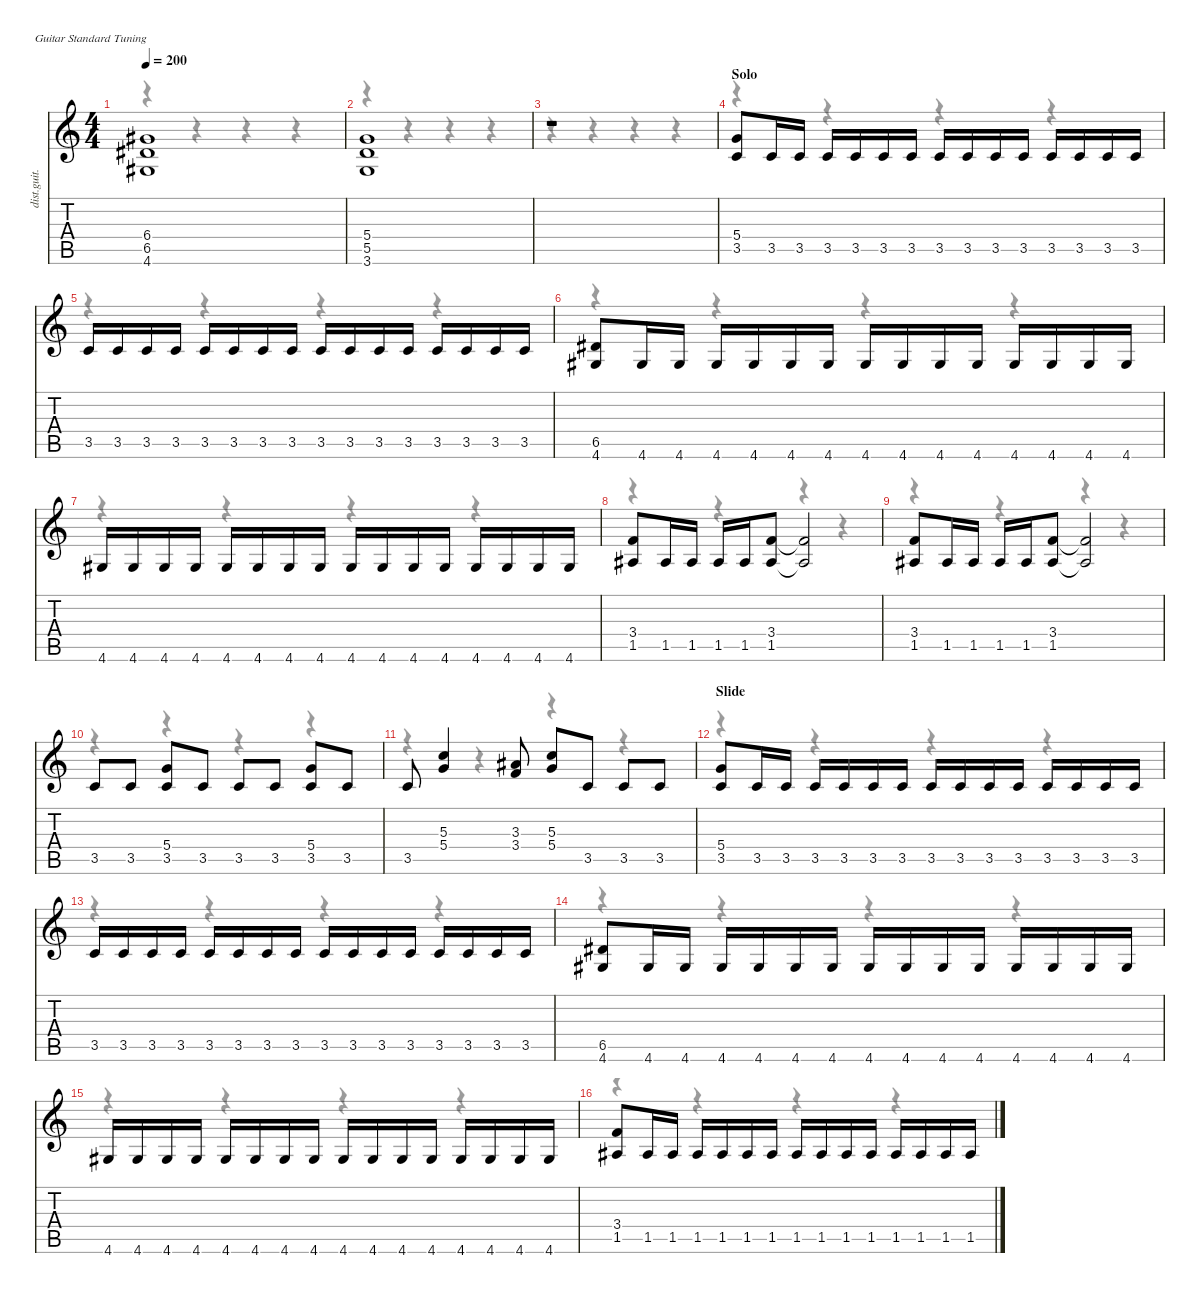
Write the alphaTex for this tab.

\hideDynamics
\bracketExtendMode nobrackets
\otherSystemsTrackNameOrientation horizontal
\track ("Guitar 2" "dist.guit.") {instrument distortionguitar}
\staff {score tabs}
\tuning (E4 B3 G3 D3 A2 E2)
\voice
\ts (4 4)
\scale
0.982788
\tempo 200
\accidentals auto
\clef g2
\ottava regular
\simile none
\ks c
(6.4{acc #} 6.5{acc #} 4.6{acc #}).1{dy f} |
\scale
0.982788 (5.4 5.5 3.6).1 |
\scale
1.09391 r.1 |
\section ("" "Solo")
\scale
0.978277 (5.4 3.5).8 3.5.16 3.5.16 3.5.16 3.5.16 3.5.16 3.5.16 3.5.16 3.5.16 3.5.16 3.5.16 3.5.16 3.5.16 3.5.16 3.5.16 |
\scale
0.992988 3.5.16 3.5.16 3.5.16 3.5.16 3.5.16 3.5.16 3.5.16 3.5.16 3.5.16 3.5.16 3.5.16 3.5.16 3.5.16 3.5.16 3.5.16 3.5.16 |
\scale
0.978277 (6.5{acc #} 4.6{acc #}).8 4.6{acc #}.16 4.6{acc #}.16 4.6{acc #}.16 4.6{acc #}.16 4.6{acc #}.16 4.6{acc #}.16 4.6{acc #}.16 4.6{acc #}.16 4.6{acc #}.16 4.6{acc #}.16 4.6{acc #}.16 4.6{acc #}.16 4.6{acc #}.16 4.6{acc #}.16 |
\scale
0.978277 4.6{acc #}.16 4.6{acc #}.16 4.6{acc #}.16 4.6{acc #}.16 4.6{acc #}.16 4.6{acc #}.16 4.6{acc #}.16 4.6{acc #}.16 4.6{acc #}.16 4.6{acc #}.16 4.6{acc #}.16 4.6{acc #}.16 4.6{acc #}.16 4.6{acc #}.16 4.6{acc #}.16 4.6{acc #}.16 |
\scale
0.978277 (3.4 1.5{acc #}).8 1.5{acc #}.16 1.5{acc #}.16 1.5{acc #}.16 1.5{acc #}.16 (3.4 1.5{acc #}).8 (3.4{t} 1.5{t acc #}).2 |
\scale
1.07665 (3.4 1.5{acc #}).8 1.5{acc #}.16 1.5{acc #}.16 1.5{acc #}.16 1.5{acc #}.16 (3.4 1.5{acc #}).8 (3.4{t} 1.5{t acc #}).2 |
\scale
0.988084 3.5.8 3.5.8 (5.4 3.5).8 3.5.8 3.5.8 3.5.8 (5.4 3.5).8 3.5.8 |
\scale
0.98573 3.5.8 (5.3 5.4).4 (3.3{acc #} 3.4).8 (5.3 5.4).8 3.5.8 3.5.8 3.5.8 |
\section ("" "Slide")
\scale
0.988084 (5.4 3.5).8 3.5.16 3.5.16 3.5.16 3.5.16 3.5.16 3.5.16 3.5.16 3.5.16 3.5.16 3.5.16 3.5.16 3.5.16 3.5.16 3.5.16 |
\scale
0.988084 3.5.16 3.5.16 3.5.16 3.5.16 3.5.16 3.5.16 3.5.16 3.5.16 3.5.16 3.5.16 3.5.16 3.5.16 3.5.16 3.5.16 3.5.16 3.5.16 |
\scale
0.973373 (6.5{acc #} 4.6{acc #}).8 4.6{acc #}.16 4.6{acc #}.16 4.6{acc #}.16 4.6{acc #}.16 4.6{acc #}.16 4.6{acc #}.16 4.6{acc #}.16 4.6{acc #}.16 4.6{acc #}.16 4.6{acc #}.16 4.6{acc #}.16 4.6{acc #}.16 4.6{acc #}.16 4.6{acc #}.16 |
\scale
1.04918 4.6{acc #}.16 4.6{acc #}.16 4.6{acc #}.16 4.6{acc #}.16 4.6{acc #}.16 4.6{acc #}.16 4.6{acc #}.16 4.6{acc #}.16 4.6{acc #}.16 4.6{acc #}.16 4.6{acc #}.16 4.6{acc #}.16 4.6{acc #}.16 4.6{acc #}.16 4.6{acc #}.16 4.6{acc #}.16 |
\scale
0.980336 (3.4 1.5{acc #}).8 1.5{acc #}.16 1.5{acc #}.16 1.5{acc #}.16 1.5{acc #}.16 1.5{acc #}.16 1.5{acc #}.16 1.5{acc #}.16 1.5{acc #}.16 1.5{acc #}.16 1.5{acc #}.16 1.5{acc #}.16 1.5{acc #}.16 1.5{acc #}.16 1.5{acc #}.16
\voice
\clef g2
\ottava regular
\simile none
\ks c
r.4{dy mf} r.4 r.4 r.4 |
r.4 r.4 r.4 r.4 |
r.4 r.4 r.4 r.4 |
r.4 r.4 r.4 r.4 |
r.4 r.4 r.4 r.4 |
r.4 r.4 r.4 r.4 |
r.4 r.4 r.4 r.4 |
r.4 r.4 r.4 r.4 |
r.4 r.4 r.4 r.4 |
r.4 r.4 r.4 r.4 |
r.4 r.4 r.4 r.4 |
r.4 r.4 r.4 r.4 |
r.4 r.4 r.4 r.4 |
r.4 r.4 r.4 r.4 |
r.4 r.4 r.4 r.4 |
r.4 r.4 r.4 r.4
